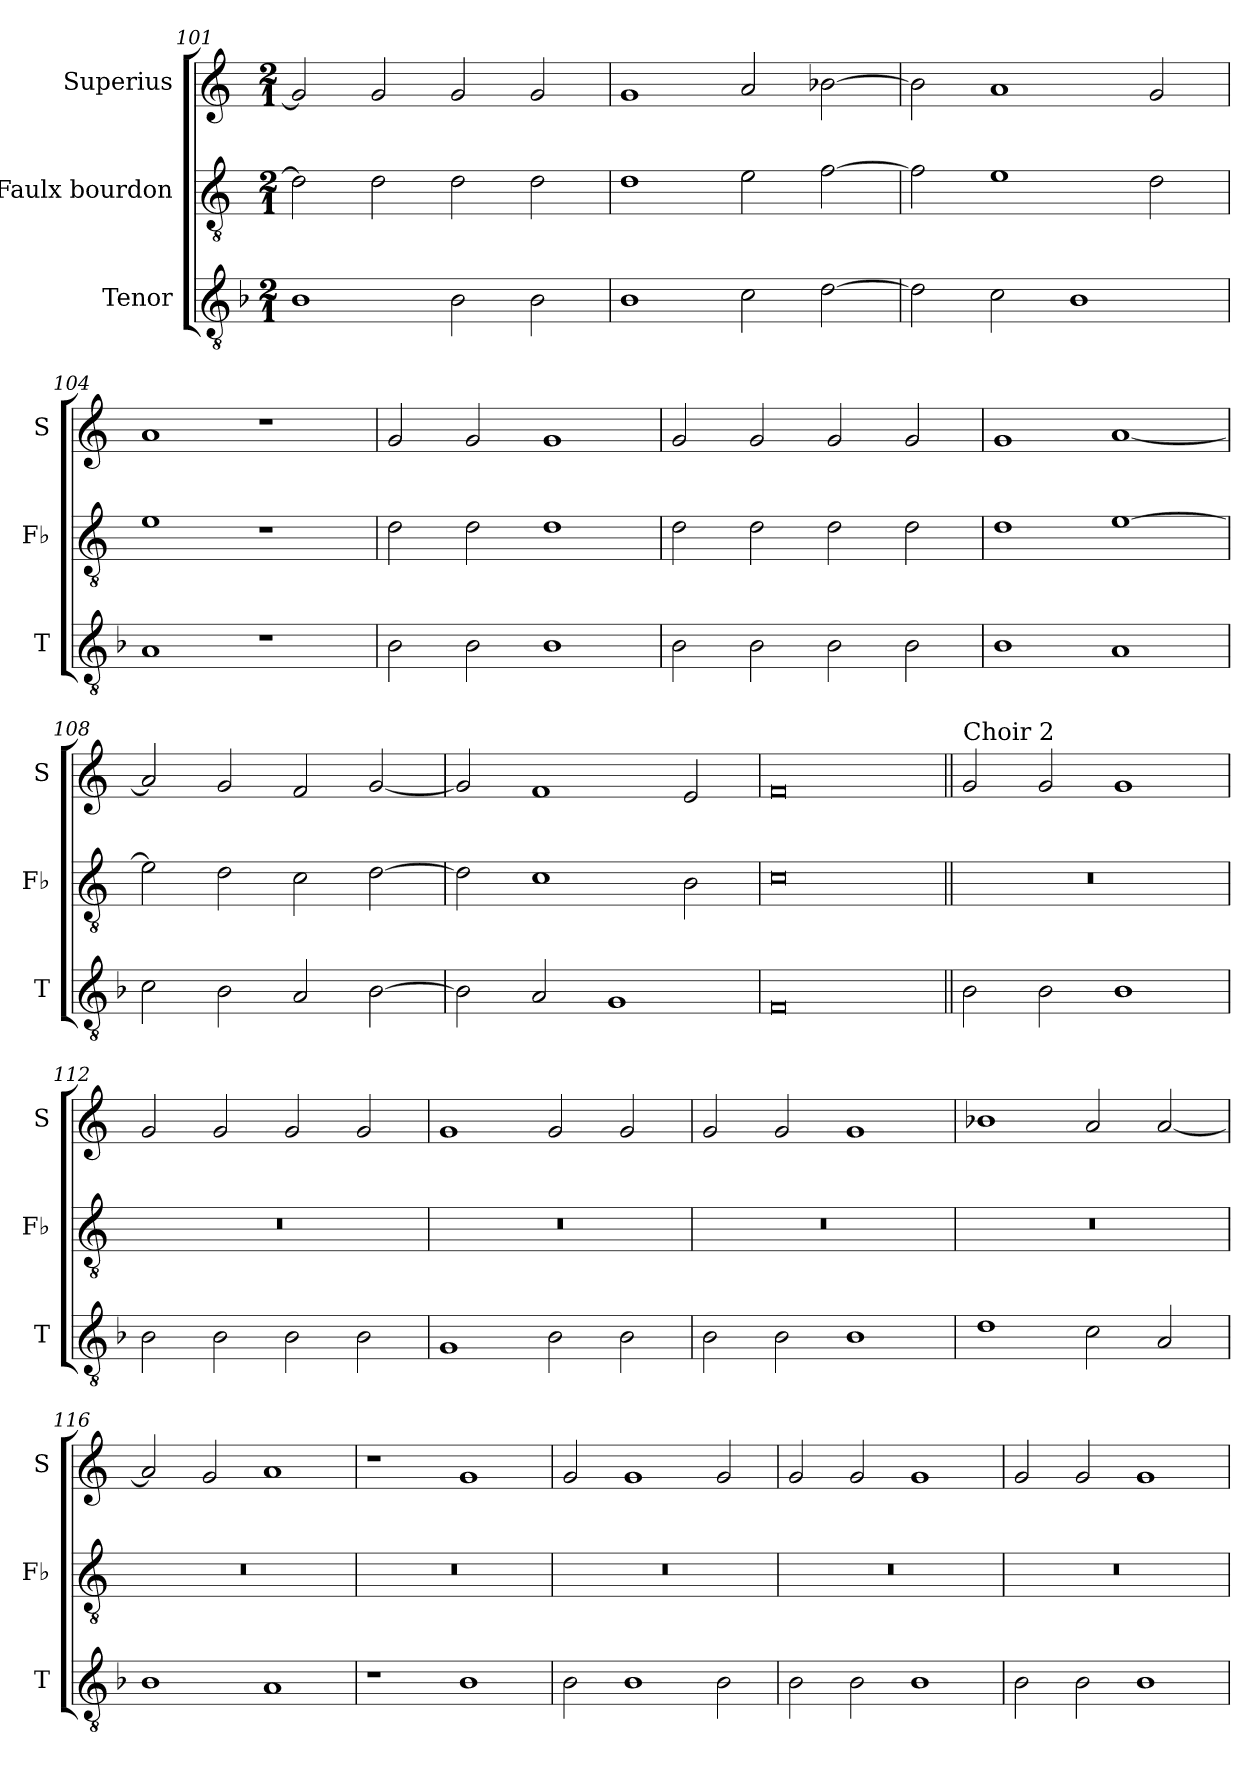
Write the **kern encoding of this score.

**kern	**kern	**kern
*part3	*part2	*part1
*staff3	*staff2	*staff1
*I"Tenor	*I"Faulx bourdon	*I"Superius
*I'T	*I'Fb	*I'S
*clefGv2	*clefGv2	*clefG2
*k[b-]	*k[]	*k[]
*M2/1	*M2/1	*M2/1
=101	=101	=101
1B-	2d\]	2g/]
.	2d\	2g/
2B-\	2d\	2g/
2B-\	2d\	2g/
=102	=102	=102
1B-	1d	1g
2c\	2e\	2a/
[2d\	[2f\	[2b-X\
=103	=103	=103
2d\]	2f\]	2b-\]
2c\	1e	1a
1B-	.	.
.	2d\	2g/
=104	=104	=104
1A	1e	1a
1r	1r	1r
=105	=105	=105
2B-\	2d\	2g/
2B-\	2d\	2g/
1B-	1d	1g
=106	=106	=106
2B-\	2d\	2g/
2B-\	2d\	2g/
2B-\	2d\	2g/
2B-\	2d\	2g/
=107	=107	=107
1B-	1d	1g
1A	[1e	[1a
=108	=108	=108
2c\	2e\]	2a/]
2B-\	2d\	2g/
2A/	2c\	2f/
[2B-\	[2d\	[2g/
=109	=109	=109
2B-\]	2d\]	2g/]
2A/	1c	1f
1G	.	.
.	2B\	2e/
=110	=110	=110
0F	0c	0f
=111||	=111||	=111||
!	!	!LO:TX:a:t=Choir 2
2B-\	0r	2g/
2B-\	.	2g/
1B-	.	1g
=112	=112	=112
2B-\	0r	2g/
2B-\	.	2g/
2B-\	.	2g/
2B-\	.	2g/
=113	=113	=113
1G	0r	1g
2B-\	.	2g/
2B-\	.	2g/
=114	=114	=114
2B-\	0r	2g/
2B-\	.	2g/
1B-	.	1g
=115	=115	=115
1d	0r	1b-X
2c\	.	2a/
2A/	.	[2a/
=116	=116	=116
1B-	0r	2a/]
.	.	2g/
1A	.	1a
=117	=117	=117
1r	0r	1r
1B-	.	1g
=118	=118	=118
2B-\	0r	2g/
1B-	.	1g
2B-\	.	2g/
=119	=119	=119
2B-\	0r	2g/
2B-\	.	2g/
1B-	.	1g
=120	=120	=120
2B-\	0r	2g/
2B-\	.	2g/
1B-	.	1g
=	=	=
*-	*-	*-
